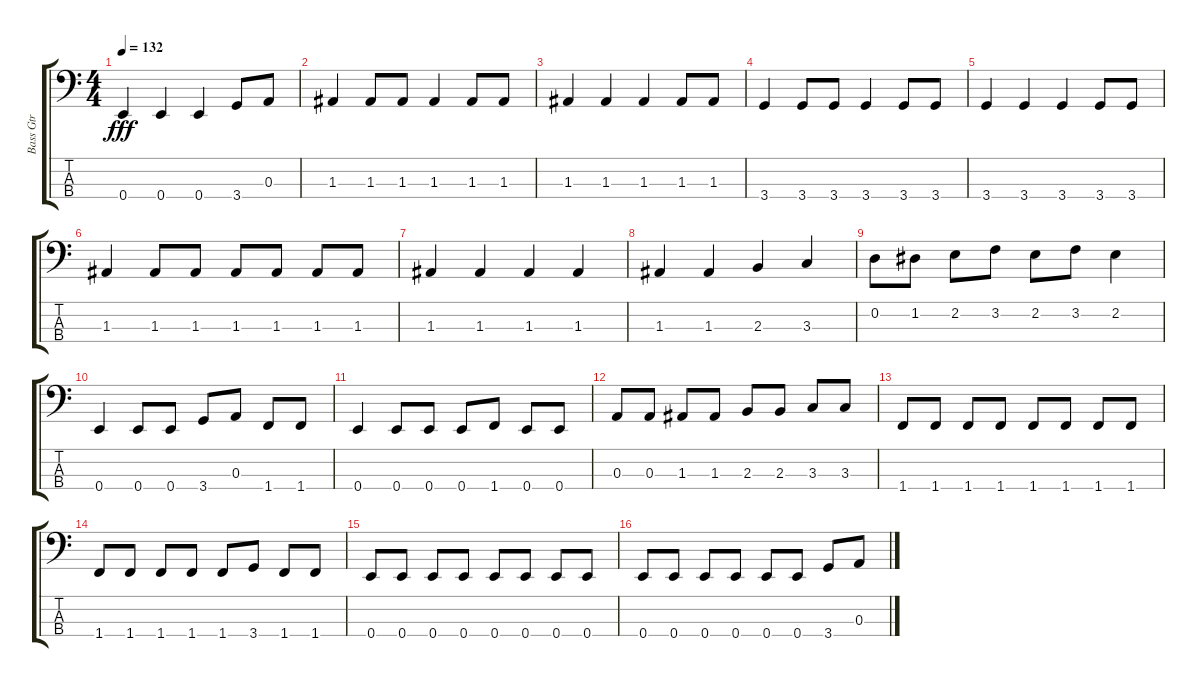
\track ("Bass Gtr" "Bass Gtr") {instrument electricbasspick}
\staff {score tabs}
\tuning (G2 D2 A1 E1) {hide}
\ts (4 4)
\tempo 132
\clef f4
\ks c
0.4.4{dy fff} 0.4.4 0.4.4 3.4.8 0.3.8 |
1.3.4 1.3.8 1.3.8 1.3.4 1.3.8 1.3.8 |
1.3.4 1.3.4 1.3.4 1.3.8 1.3.8 |
3.4.4 3.4.8 3.4.8 3.4.4 3.4.8 3.4.8 |
3.4.4 3.4.4 3.4.4 3.4.8 3.4.8 |
1.3.4 1.3.8 1.3.8 1.3.8 1.3.8 1.3.8 1.3.8 |
1.3.4 1.3.4 1.3.4 1.3.4 |
1.3.4 1.3.4 2.3.4 3.3.4 |
0.2.8 1.2.8 2.2.8 3.2.8 2.2.8 3.2.8 2.2.4 |
0.4.4 0.4.8 0.4.8 3.4.8 0.3.8 1.4.8 1.4.8 |
0.4.4 0.4.8 0.4.8 0.4.8 1.4.8 0.4.8 0.4.8 |
0.3.8 0.3.8 1.3.8 1.3.8 2.3.8 2.3.8 3.3.8 3.3.8 |
1.4.8 1.4.8 1.4.8 1.4.8 1.4.8 1.4.8 1.4.8 1.4.8 |
1.4.8 1.4.8 1.4.8 1.4.8 1.4.8 3.4.8 1.4.8 1.4.8 |
0.4.8 0.4.8 0.4.8 0.4.8 0.4.8 0.4.8 0.4.8 0.4.8 |
0.4.8 0.4.8 0.4.8 0.4.8 0.4.8 0.4.8 3.4.8 0.3.8
